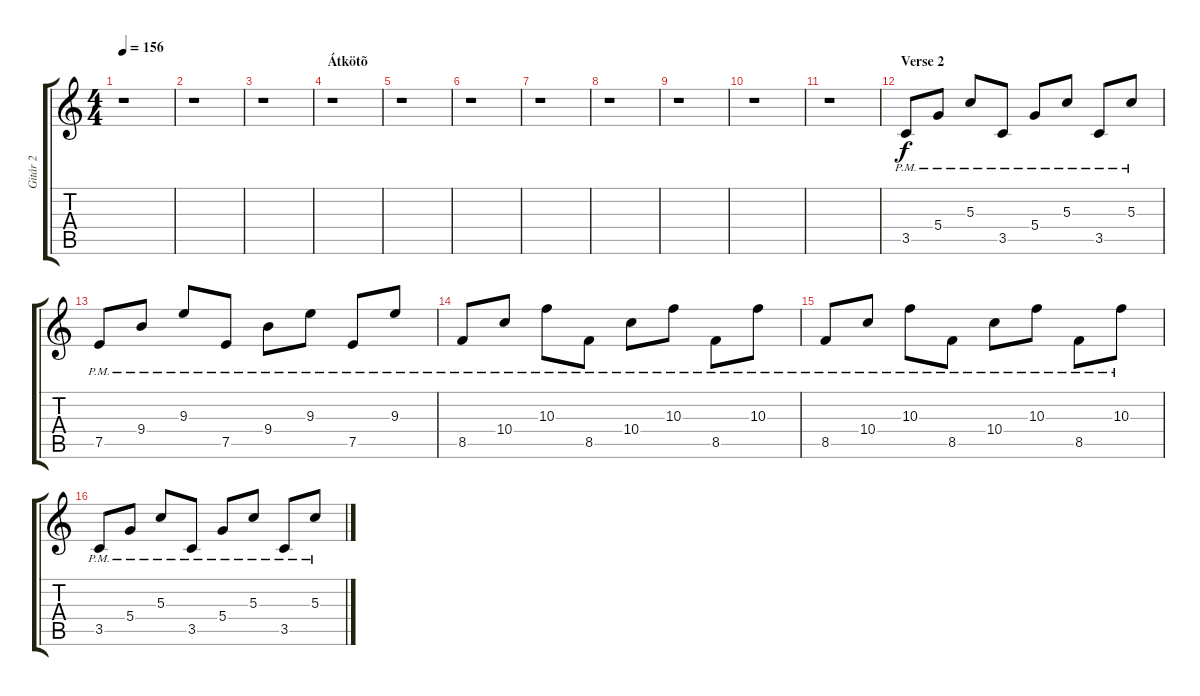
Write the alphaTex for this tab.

\track ("Gitár 2" "Gitár 2") {instrument overdrivenguitar}
\staff {score tabs}
\tuning (E4 B3 G3 D3 A2 E2) {hide}
\ts (4 4)
\tempo 156
\clef g2
\ks c
r.1{dy f} |
r.1 |
r.1 |
\section ("" "Átkötõ")
r.1 |
r.1 |
r.1 |
r.1 |
r.1 |
r.1 |
r.1 |
r.1 |
\section ("" "Verse 2")
3.5{pm}.8 5.4{pm}.8 5.3{pm}.8 3.5{pm}.8 5.4{pm}.8 5.3{pm}.8 3.5{pm}.8 5.3{pm}.8 |
7.5{pm}.8 9.4{pm}.8 9.3{pm}.8 7.5{pm}.8 9.4{pm}.8 9.3{pm}.8 7.5{pm}.8 9.3{pm}.8 |
8.5{pm}.8 10.4{pm}.8 10.3{pm}.8 8.5{pm}.8 10.4{pm}.8 10.3{pm}.8 8.5{pm}.8 10.3{pm}.8 |
8.5{pm}.8 10.4{pm}.8 10.3{pm}.8 8.5{pm}.8 10.4{pm}.8 10.3{pm}.8 8.5{pm}.8 10.3{pm}.8 |
3.5{pm}.8 5.4{pm}.8 5.3{pm}.8 3.5{pm}.8 5.4{pm}.8 5.3{pm}.8 3.5{pm}.8 5.3{pm}.8
